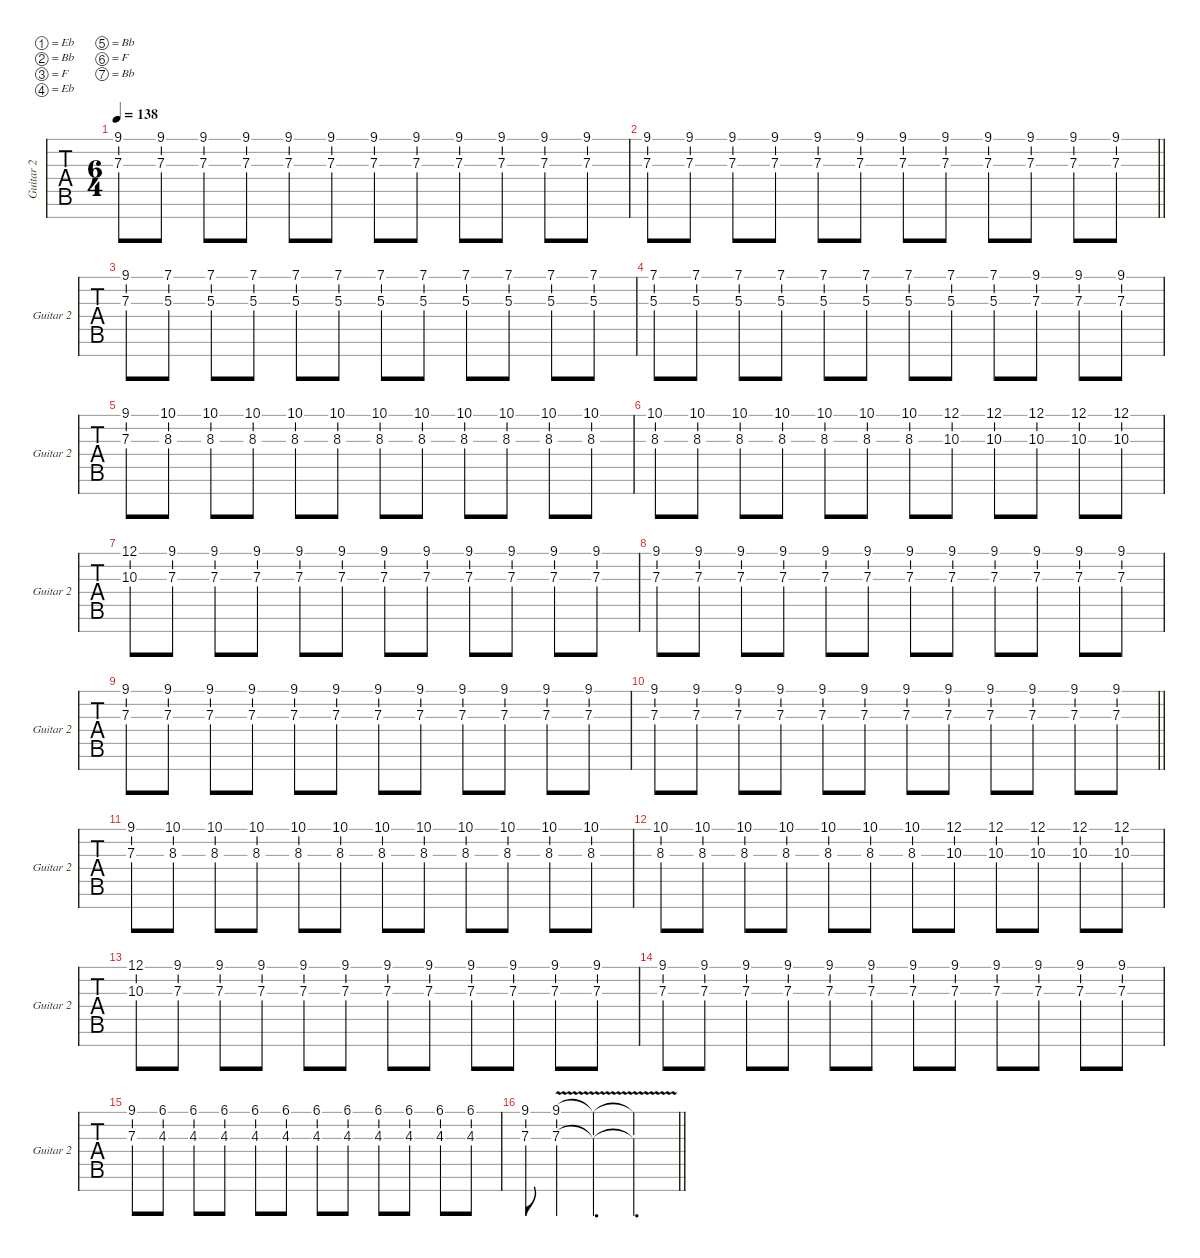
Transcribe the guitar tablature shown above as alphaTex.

\defaultSystemsLayout 4
\hideDynamics
\bracketExtendMode nobrackets
\singleTrackTrackNamePolicy allsystems
\multiTrackTrackNamePolicy allsystems
\firstSystemTrackNameMode fullname
\otherSystemsTrackNameMode fullname
\otherSystemsTrackNameOrientation horizontal
\track ("Guitar 2" "Guitar 2") {instrument overdrivenguitar}
\staff {tabs}
\tuning (Eb4 Bb3 F3 Eb3 Bb2 F2 Bb1)
\ts (6 4)
\tempo 138
\clef g2
\ks c
(7.3 9.1).8{dy mf} (7.3 9.1).8 (7.3 9.1).8 (7.3 9.1).8 (7.3 9.1).8 (7.3 9.1).8 (7.3 9.1).8 (7.3 9.1).8 (7.3 9.1).8 (7.3 9.1).8 (7.3 9.1).8 (7.3 9.1).8 |
\barLineRight lightlight
(7.3 9.1).8 (7.3 9.1).8 (7.3 9.1).8 (7.3 9.1).8 (7.3 9.1).8 (7.3 9.1).8 (7.3 9.1).8 (7.3 9.1).8 (7.3 9.1).8 (7.3 9.1).8 (7.3 9.1).8 (7.3 9.1).8 |
(7.3 9.1).8 (5.3 7.1).8 (5.3 7.1).8 (5.3 7.1).8 (5.3 7.1).8 (5.3 7.1).8 (5.3 7.1).8 (5.3 7.1).8 (5.3 7.1).8 (5.3 7.1).8 (5.3 7.1).8 (5.3 7.1).8 |
(5.3 7.1).8 (5.3 7.1).8 (5.3 7.1).8 (5.3 7.1).8 (5.3 7.1).8 (5.3 7.1).8 (5.3 7.1).8 (5.3 7.1).8 (5.3 7.1).8 (7.3 9.1).8 (7.3 9.1).8 (7.3 9.1).8 |
(7.3 9.1).8 (8.3 10.1).8 (8.3 10.1).8 (8.3 10.1).8 (8.3 10.1).8 (8.3 10.1).8 (8.3 10.1).8 (8.3 10.1).8 (8.3 10.1).8 (8.3 10.1).8 (8.3 10.1).8 (8.3 10.1).8 |
(8.3 10.1).8 (8.3 10.1).8 (8.3 10.1).8 (8.3 10.1).8 (8.3 10.1).8 (8.3 10.1).8 (8.3 10.1).8 (10.3 12.1).8 (10.3 12.1).8 (10.3 12.1).8 (10.3 12.1).8 (10.3 12.1).8 |
(10.3 12.1).8 (7.3 9.1).8 (7.3 9.1).8 (7.3 9.1).8 (7.3 9.1).8 (7.3 9.1).8 (7.3 9.1).8 (7.3 9.1).8 (7.3 9.1).8 (7.3 9.1).8 (7.3 9.1).8 (7.3 9.1).8 |
(7.3 9.1).8 (7.3 9.1).8 (7.3 9.1).8 (7.3 9.1).8 (7.3 9.1).8 (7.3 9.1).8 (7.3 9.1).8 (7.3 9.1).8 (7.3 9.1).8 (7.3 9.1).8 (7.3 9.1).8 (7.3 9.1).8 |
(7.3 9.1).8 (7.3 9.1).8 (7.3 9.1).8 (7.3 9.1).8 (7.3 9.1).8 (7.3 9.1).8 (7.3 9.1).8 (7.3 9.1).8 (7.3 9.1).8 (7.3 9.1).8 (7.3 9.1).8 (7.3 9.1).8 |
\barLineRight lightlight
(7.3 9.1).8 (7.3 9.1).8 (7.3 9.1).8 (7.3 9.1).8 (7.3 9.1).8 (7.3 9.1).8 (7.3 9.1).8 (7.3 9.1).8 (7.3 9.1).8 (7.3 9.1).8 (7.3 9.1).8 (7.3 9.1).8 |
(7.3 9.1).8 (8.3 10.1).8 (8.3 10.1).8 (8.3 10.1).8 (8.3 10.1).8 (8.3 10.1).8 (8.3 10.1).8 (8.3 10.1).8 (8.3 10.1).8 (8.3 10.1).8 (8.3 10.1).8 (8.3 10.1).8 |
(8.3 10.1).8 (8.3 10.1).8 (8.3 10.1).8 (8.3 10.1).8 (8.3 10.1).8 (8.3 10.1).8 (8.3 10.1).8 (10.3 12.1).8 (10.3 12.1).8 (10.3 12.1).8 (10.3 12.1).8 (10.3 12.1).8 |
(10.3 12.1).8 (7.3 9.1).8 (7.3 9.1).8 (7.3 9.1).8 (7.3 9.1).8 (7.3 9.1).8 (7.3 9.1).8 (7.3 9.1).8 (7.3 9.1).8 (7.3 9.1).8 (7.3 9.1).8 (7.3 9.1).8 |
(7.3 9.1).8 (7.3 9.1).8 (7.3 9.1).8 (7.3 9.1).8 (7.3 9.1).8 (7.3 9.1).8 (7.3 9.1).8 (7.3 9.1).8 (7.3 9.1).8 (7.3 9.1).8 (7.3 9.1).8 (7.3 9.1).8 |
(7.3 9.1).8 (4.3 6.1).8 (4.3 6.1).8 (4.3 6.1).8 (4.3 6.1).8 (4.3 6.1).8 (4.3 6.1).8 (4.3 6.1).8 (4.3 6.1).8 (4.3 6.1).8 (4.3 6.1).8 (4.3 6.1).8 |
\barLineRight lightlight
(7.3 9.1).8 (7.3{v} 9.1{v}).4 (9.1{v t} 7.3{v t}).4{d} (9.1{v t} 7.3{v t}).2{d}
